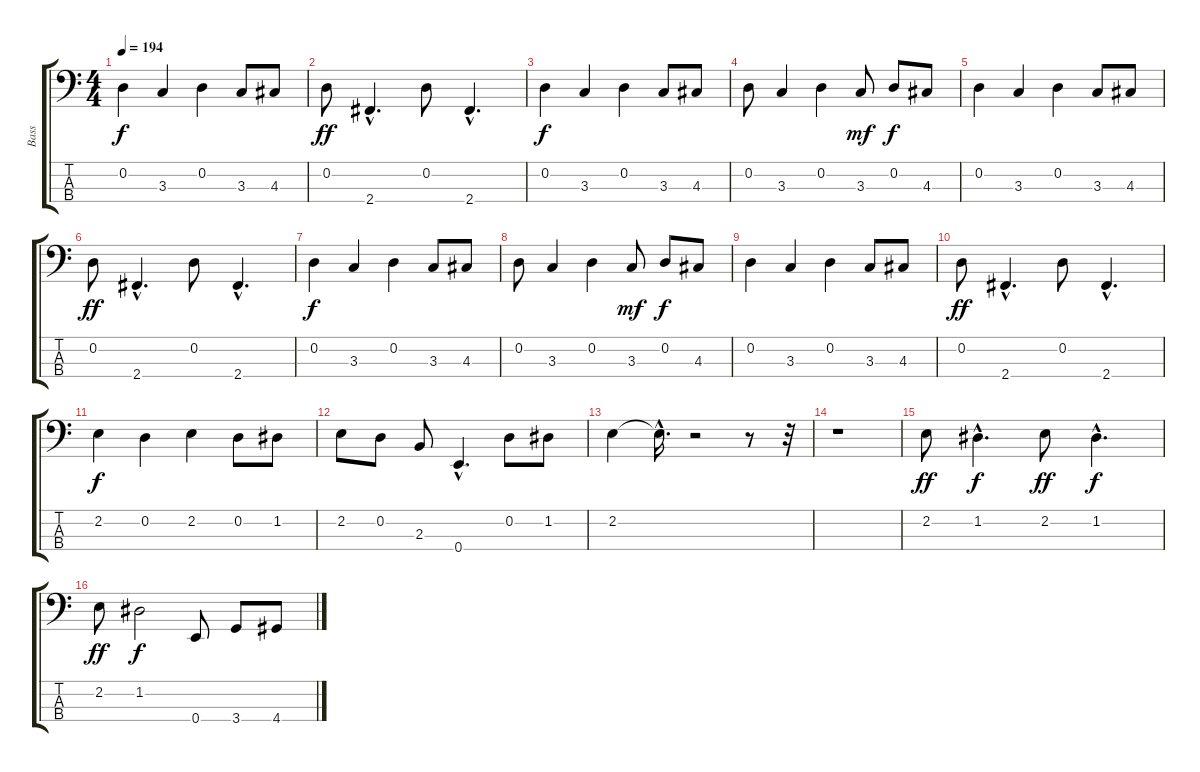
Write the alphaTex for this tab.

\track ("Bass" "Bass") {instrument electricbassfinger}
\staff {score tabs}
\tuning (G2 D2 A1 E1) {hide}
\ts (4 4)
\tempo 194
\clef f4
\ks c
0.2.4{dy f} 3.3.4 0.2.4 3.3.8 4.3.8 |
0.2.8{dy ff} 2.4{hac}.4{d} 0.2.8 2.4{hac}.4{d} |
0.2.4{dy f} 3.3.4 0.2.4 3.3.8 4.3.8 |
0.2.8 3.3.4 0.2.4 3.3.8{dy mf} 0.2.8{dy f} 4.3.8 |
0.2.4 3.3.4 0.2.4 3.3.8 4.3.8 |
0.2.8{dy ff} 2.4{hac}.4{d} 0.2.8 2.4{hac}.4{d} |
0.2.4{dy f} 3.3.4 0.2.4 3.3.8 4.3.8 |
0.2.8 3.3.4 0.2.4 3.3.8{dy mf} 0.2.8{dy f} 4.3.8 |
0.2.4 3.3.4 0.2.4 3.3.8 4.3.8 |
0.2.8{dy ff} 2.4{hac}.4{d} 0.2.8 2.4{hac}.4{d} |
2.2.4{dy f} 0.2.4 2.2.4 0.2.8 1.2.8 |
2.2.8 0.2.8 2.3.8 0.4{hac}.4{d} 0.2.8 1.2.8 |
2.2.4 2.2{hac t}.16{d} r.2 r.8 r.32 |
r.1 |
2.2.8{dy ff} 1.2{hac}.4{d dy f} 2.2.8{dy ff} 1.2{hac}.4{d dy f} |
2.2.8{dy ff} 1.2.2{dy f} 0.4.8 3.4.8 4.4.8
